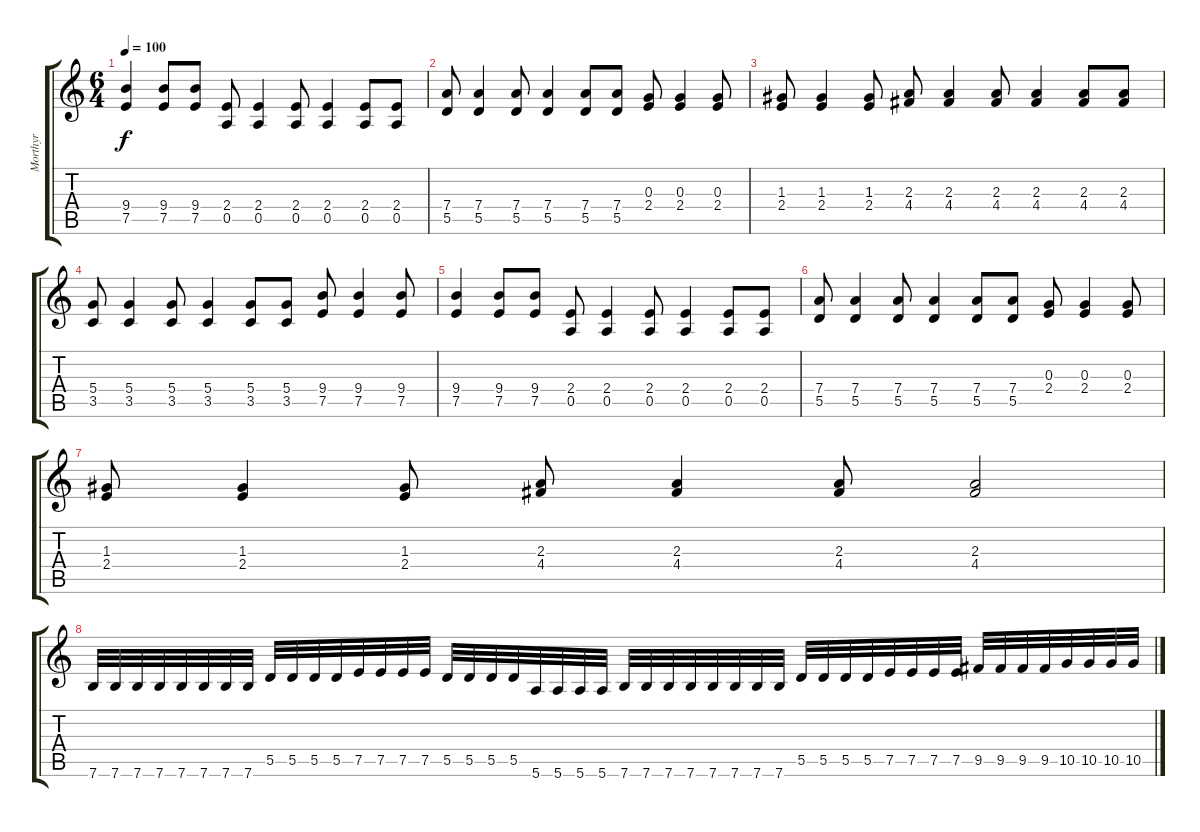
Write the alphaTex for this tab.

\track ("Morthyr" "Morthyr") {instrument distortionguitar}
\staff {score tabs}
\tuning (E4 B3 G3 D3 A2 E2) {hide}
\ts (6 4)
\tempo 100
\clef g2
\ks c
(9.4 7.5).4{dy f} (9.4 7.5).8 (9.4 7.5).8 (2.4 0.5).8 (2.4 0.5).4 (2.4 0.5).8 (2.4 0.5).4 (2.4 0.5).8 (2.4 0.5).8 |
(7.4 5.5).8 (7.4 5.5).4 (7.4 5.5).8 (7.4 5.5).4 (7.4 5.5).8 (7.4 5.5).8 (0.3 2.4).8 (0.3 2.4).4 (0.3 2.4).8 |
(1.3 2.4).8 (1.3 2.4).4 (1.3 2.4).8 (2.3 4.4).8 (2.3 4.4).4 (2.3 4.4).8 (2.3 4.4).4 (2.3 4.4).8 (2.3 4.4).8 |
(5.4 3.5).8 (5.4 3.5).4 (5.4 3.5).8 (5.4 3.5).4 (5.4 3.5).8 (5.4 3.5).8 (9.4 7.5).8 (9.4 7.5).4 (9.4 7.5).8 |
(9.4 7.5).4 (9.4 7.5).8 (9.4 7.5).8 (2.4 0.5).8 (2.4 0.5).4 (2.4 0.5).8 (2.4 0.5).4 (2.4 0.5).8 (2.4 0.5).8 |
(7.4 5.5).8 (7.4 5.5).4 (7.4 5.5).8 (7.4 5.5).4 (7.4 5.5).8 (7.4 5.5).8 (0.3 2.4).8 (0.3 2.4).4 (0.3 2.4).8 |
(1.3 2.4).8 (1.3 2.4).4 (1.3 2.4).8 (2.3 4.4).8 (2.3 4.4).4 (2.3 4.4).8 (2.3 4.4).2 |
7.6.32 7.6.32 7.6.32 7.6.32 7.6.32 7.6.32 7.6.32 7.6.32 5.5.32 5.5.32 5.5.32 5.5.32 7.5.32 7.5.32 7.5.32 7.5.32 5.5.32 5.5.32 5.5.32 5.5.32 5.6.32 5.6.32 5.6.32 5.6.32 7.6.32 7.6.32 7.6.32 7.6.32 7.6.32 7.6.32 7.6.32 7.6.32 5.5.32 5.5.32 5.5.32 5.5.32 7.5.32 7.5.32 7.5.32 7.5.32 9.5.32 9.5.32 9.5.32 9.5.32 10.5.32 10.5.32 10.5.32 10.5.32
